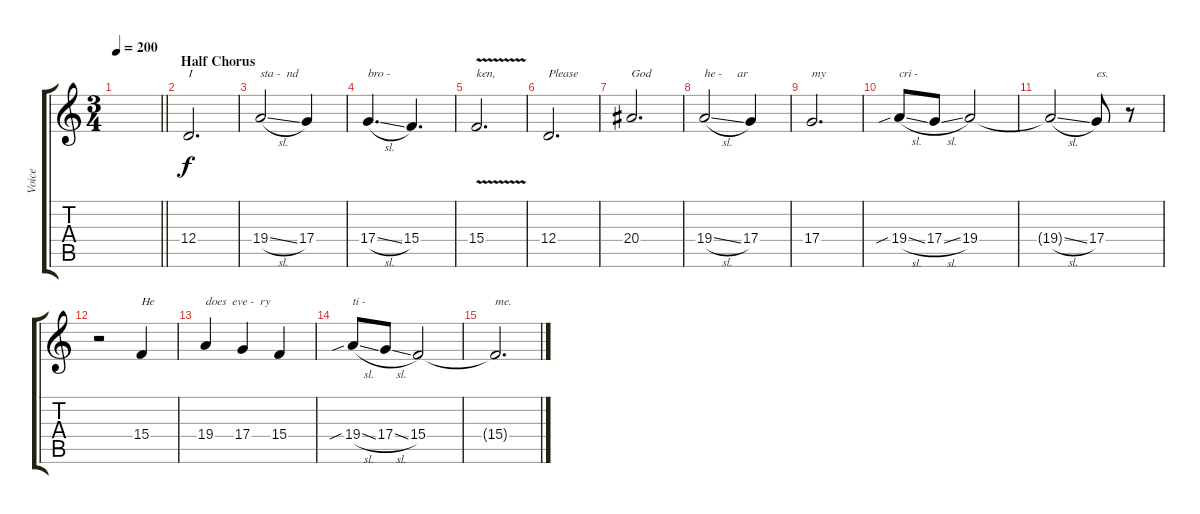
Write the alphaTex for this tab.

\track ("Voice" "Voice") {instrument oboe}
\staff {score tabs}
\tuning (E4 B3 G3 D3 A2 D2) {hide}
\ts (3 4)
\tempo 200
\clef g2
\barLineRight lightlight
\ks c
|
\section ("" "Half Chorus")
12.4.2{d txt "I"} |
19.4{sl}.2{txt "sta -  nd"} 17.4.4 |
17.4{sl}.4{d txt "bro -"} 15.4.4{d} |
15.4{v}.2{d txt "ken,"} |
12.4.2{d txt "Please"} |
20.4.2{d txt "God"} |
19.4{sl}.2{txt "he -     ar"} 17.4.4 |
17.4.2{d txt "my"} |
19.4{sib sl}.8{txt "cri -"} 17.4{sl}.8 19.4.2 |
19.4{sl t}.2 17.4.8{txt "es."} r.8 |
r.2 15.4.4{txt "He"} |
19.4.4{txt "does  eve -  ry"} 17.4.4 15.4.4 |
19.4{sib sl}.8{txt "ti - "} 17.4{sl}.8 15.4.2 |
15.4{t}.2{d txt "me."}
